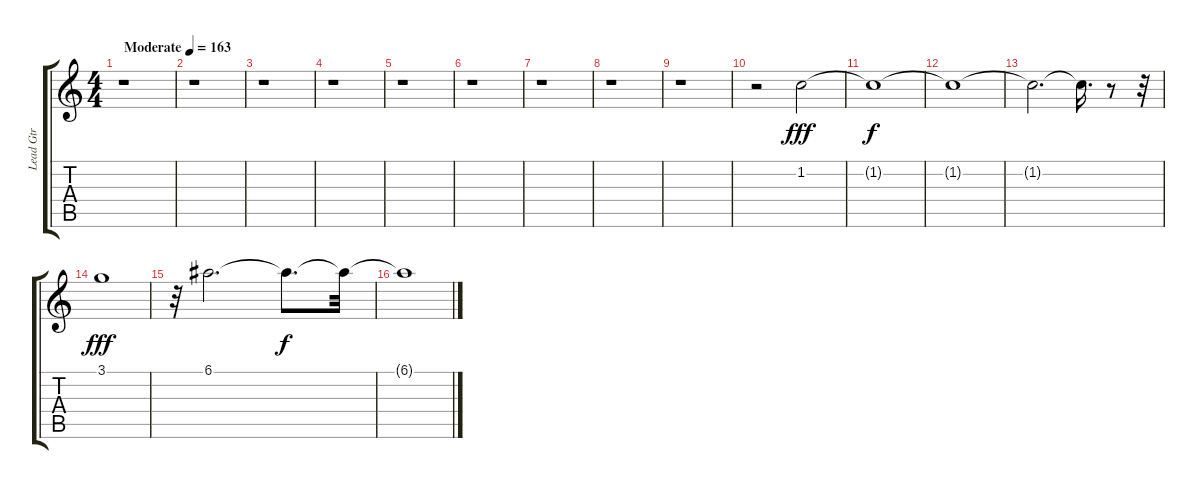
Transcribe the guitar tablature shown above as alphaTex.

\track ("Lead Gtr            " "Lead Gtr  ") {instrument electricguitarjazz}
\staff {score tabs}
\tuning (E4 B3 G3 D3 A2 E2) {hide}
\ts (4 4)
\tempo (163 "Moderate")
\clef g2
\ks c
r.1{dy fff instrument electricguitarjazz} |
r.1 |
r.1 |
r.1 |
r.1 |
r.1 |
r.1 |
r.1 |
r.1 |
r.2 1.2.2 |
1.2{t}.1{dy f} |
1.2{t}.1 |
1.2{t}.2{d} 1.2{t}.16{d} r.8 r.32 |
3.1.1{dy fff} |
r.32 6.1.2{d} 6.1{t}.8{d dy f} 6.1{t}.32 |
6.1{t}.1
